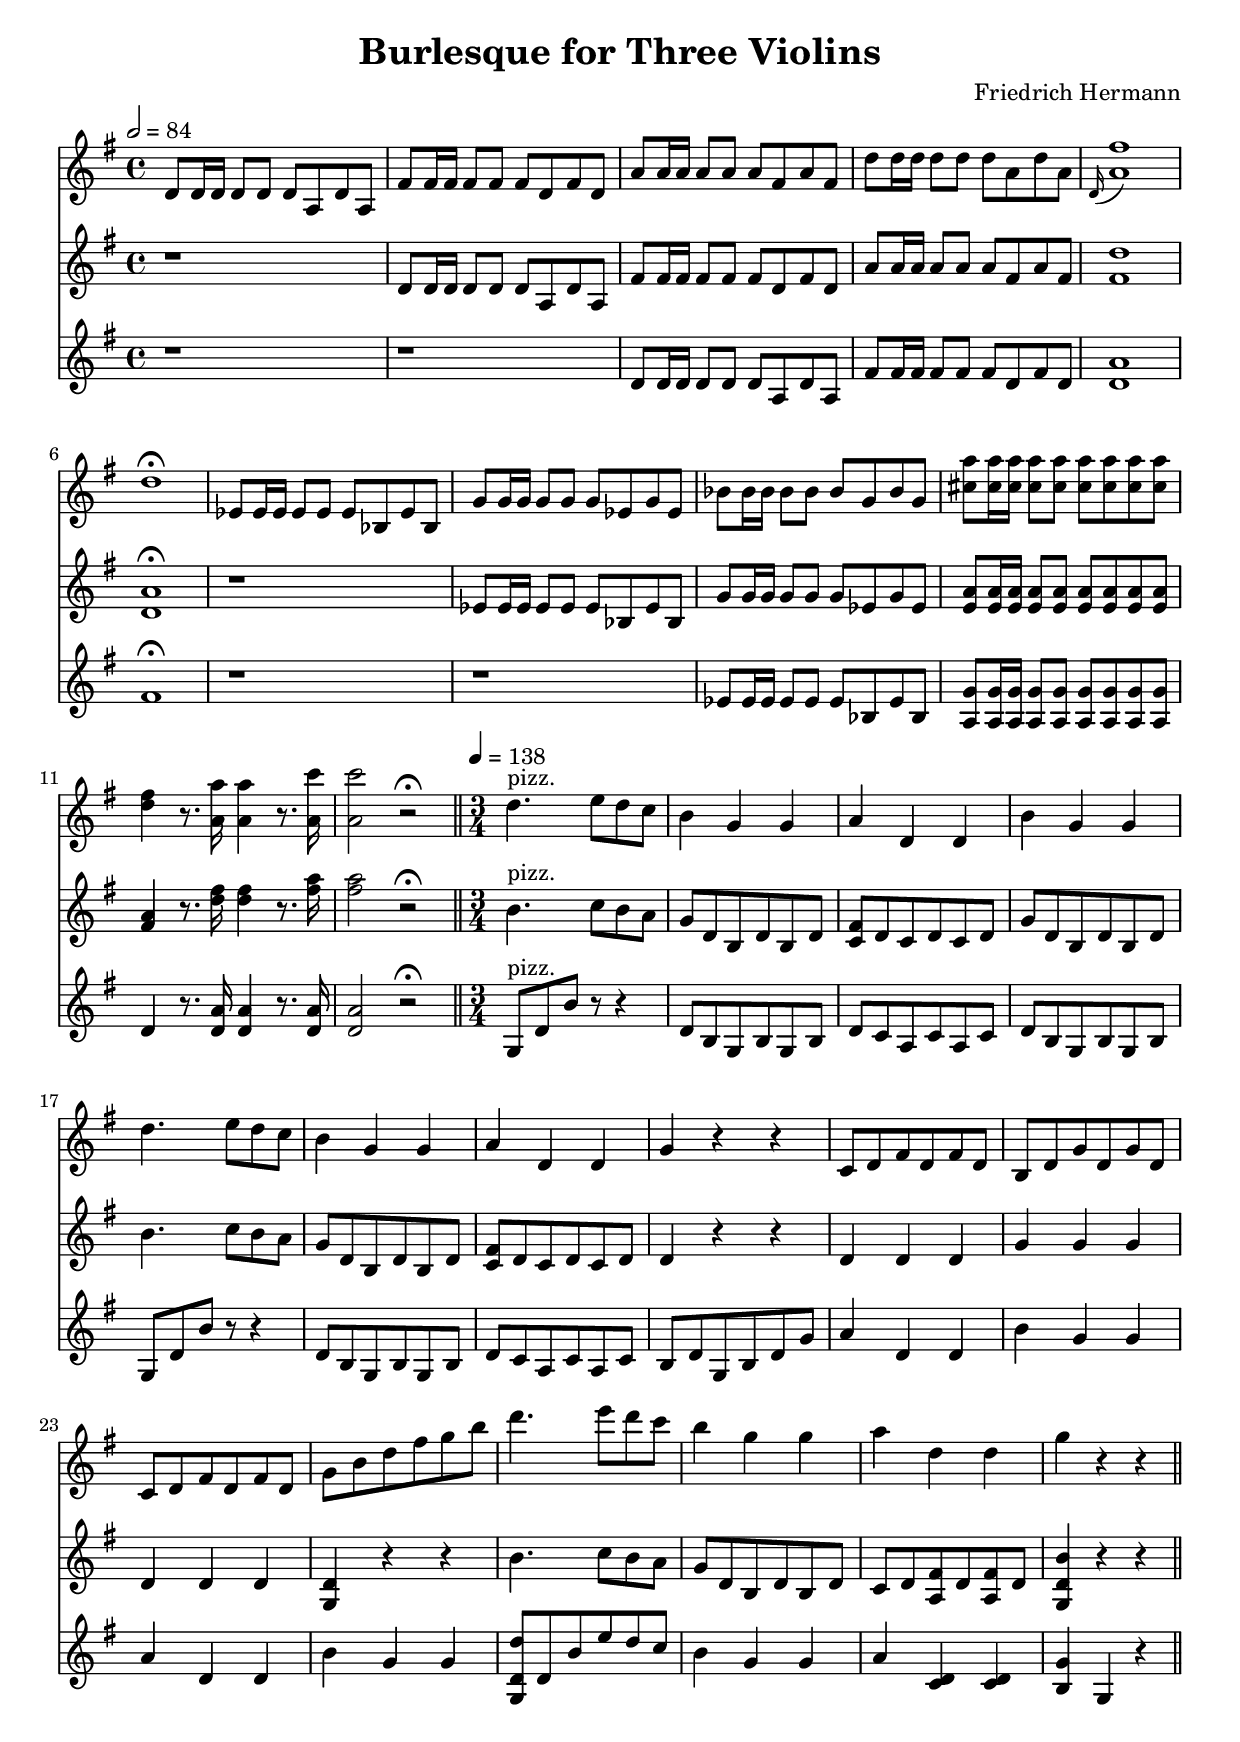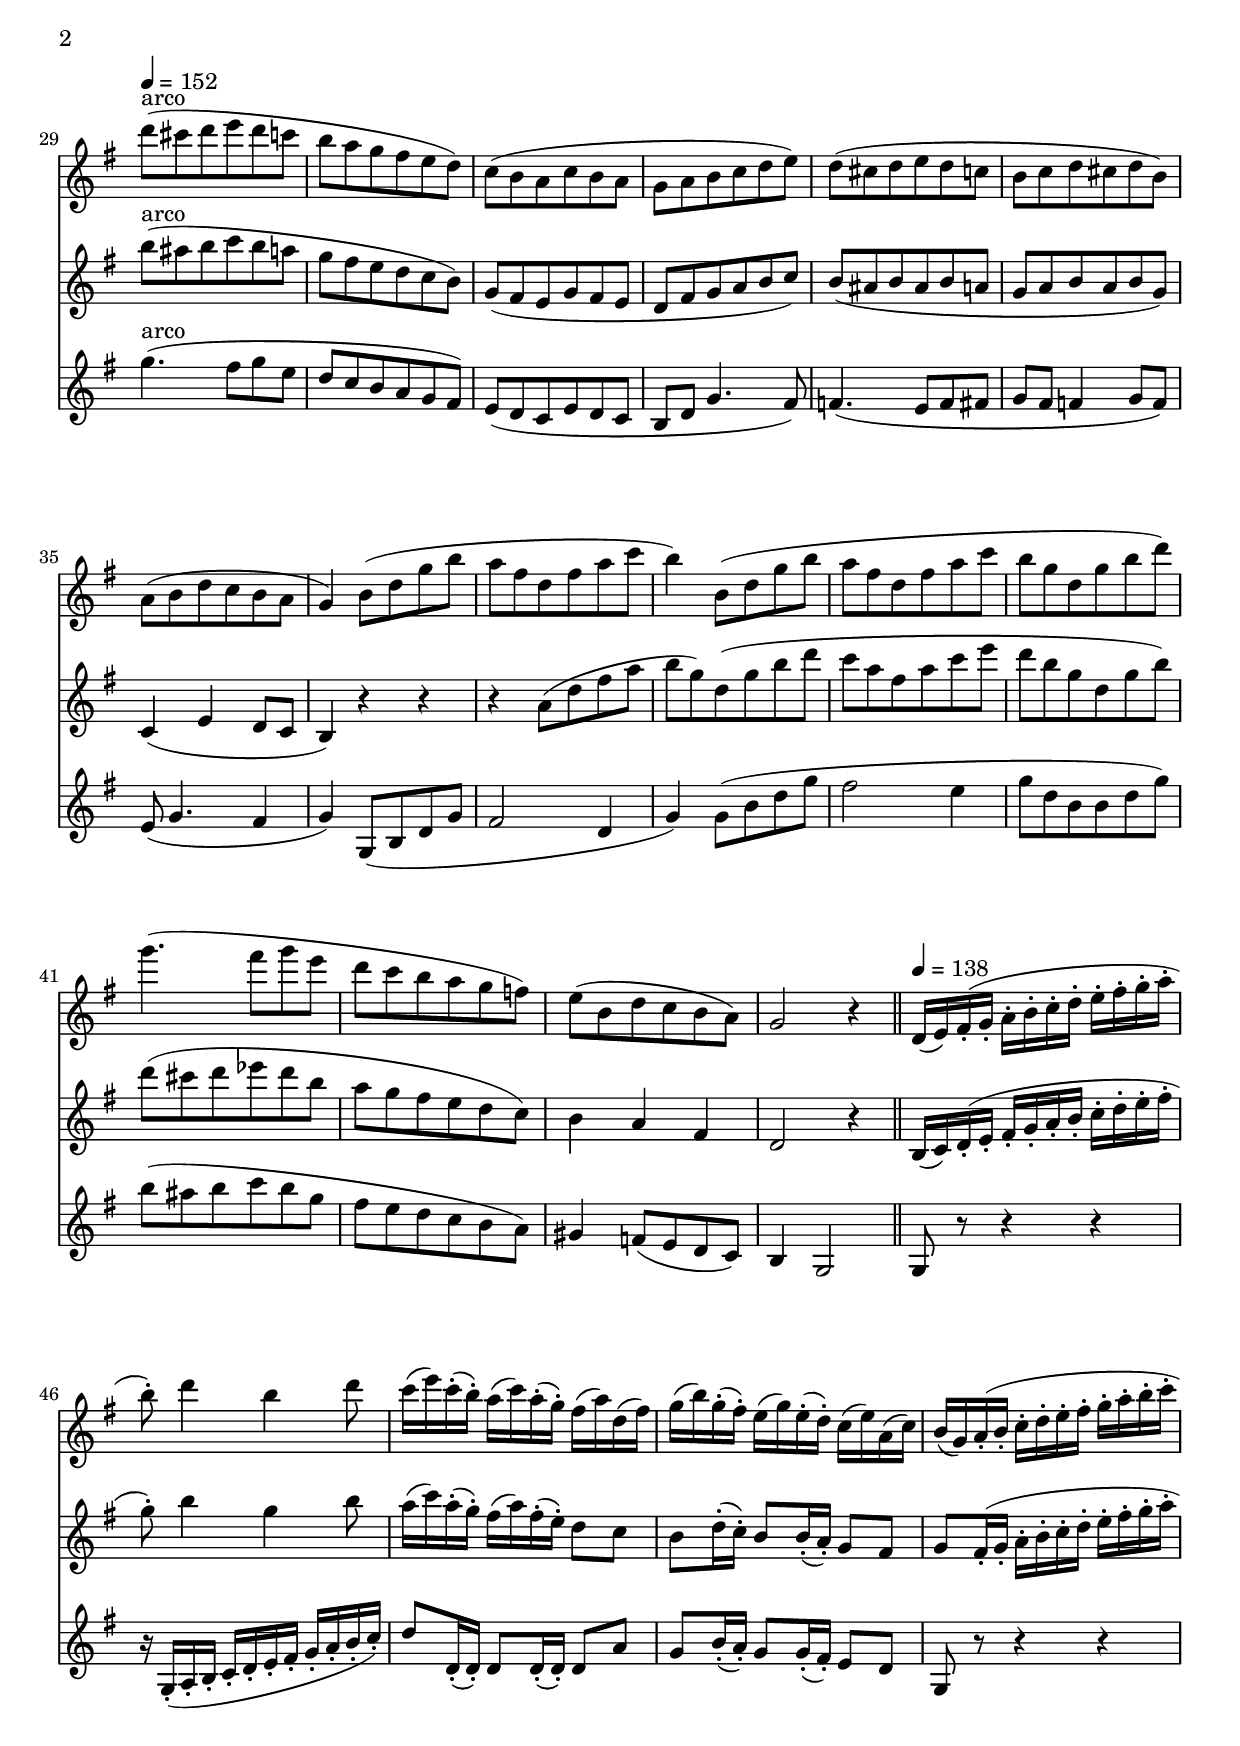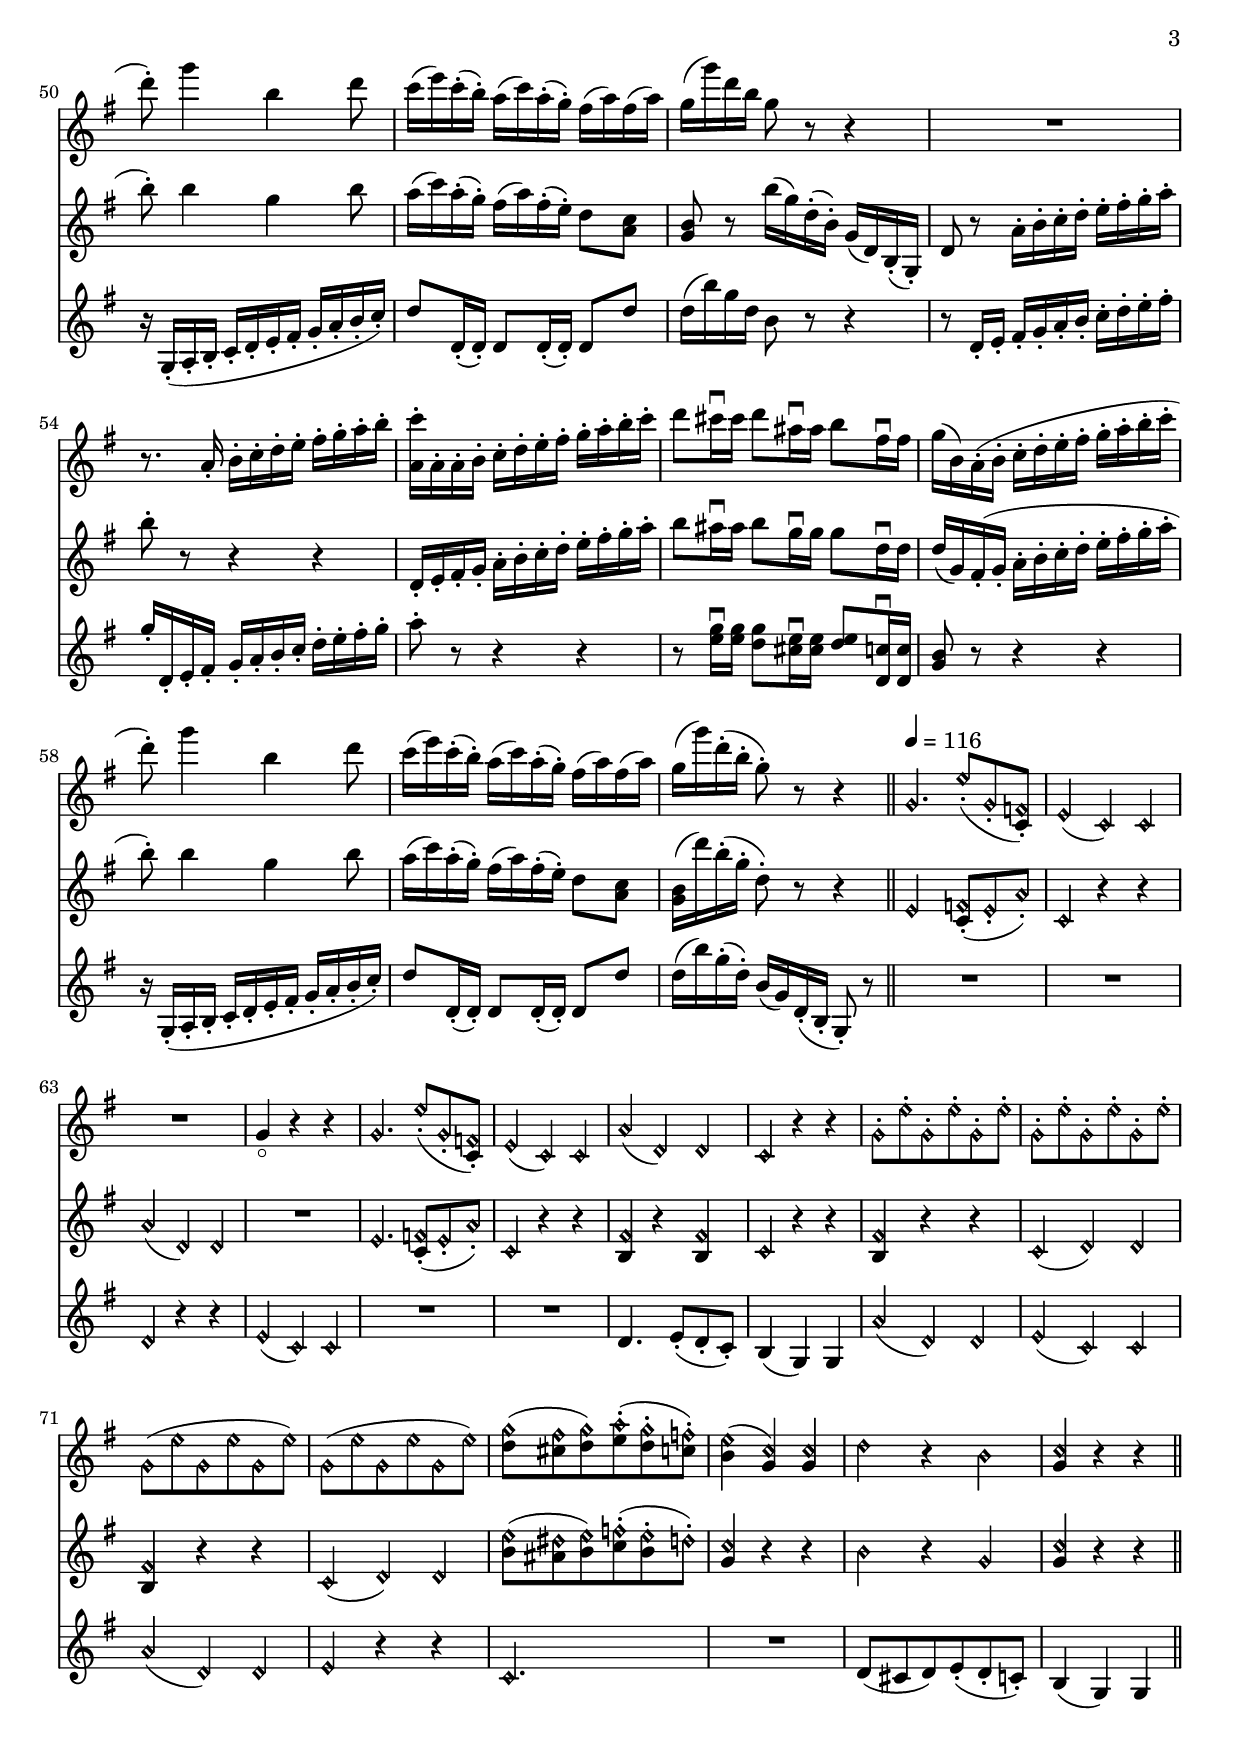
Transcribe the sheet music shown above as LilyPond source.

%% Generated by ../../scripts/lilypond-book.py
%% Options: [fragment,quote,relative=2,raggedright,indent=0\mm]
\version "2.12.3"

\paper {
  #(define dump-extents #t)
  linewidth = 160\mm - 2.0 * 0.4\in
  raggedright = ##t
  indent = 0\mm
}

intro-I =
\relative c'
{
\tempo 2=84
\time 4/4
\key g \major

d8 d16 d d8 d d a d a
fis'8 fis16 fis fis8 fis fis d fis d
a'8 a16 a a8 a a fis a fis
d' d16 d d8 d d a d a
\grace d,16 (<a' fis'>1)
d\fermata

%1 0:12
ees,8 ees16 ees ees8 ees ees bes ees bes
g' g16 g g8 g g ees g ees
bes' bes16 bes bes8 bes bes g bes g
<cis a'> <cis a'>16 <cis a'> <cis a'>8 <cis a'> <cis a'> <cis a'> <cis a'> <cis a'>
<d fis>4 r8. <a a'>16 <a a'>4 r8. <a c'>16
<a c'>2 r\fermata
\bar "||"
}


intro-II =
\relative c'
{
\tempo 2=84
\key g \major
\time 4/4

r1
d8 d16 d d8 d d a d a
fis'8 fis16 fis fis8 fis fis d fis d
a'8 a16 a a8 a a fis a fis
<fis d'>1
<d a'>\fermata

%2 0:12
r1
ees8 ees16 ees ees8 ees ees bes ees bes
g' g16 g g8 g g ees g ees
<e a> <e a>16 <e a> <e a>8 <e a> <e a> <e a> <e a> <e a>
<fis a>4 r8. <d' fis>16 <d fis>4 r8. <fis a>16
<fis a>2 r\fermata
\bar "||"
}




intro-III = \relative c'
{
\tempo 2=84
\key g \major
\time 4/4

r1
r1
d8 d16 d d8 d d a d a
fis'8 fis16 fis fis8 fis fis d fis d
<d a'>1
fis\fermata

%3 0:12
r1
r1
ees8 ees16 ees ees8 ees ees bes ees bes
<a g'> <a g'>16 <a g'> <a g'>8 <a g'> <a g'> <a g'> <a g'> <a g'> 
d4 r8. <d a'>16 <d a'>4 r8. <d a'>16
<d a'>2 r\fermata
\bar "||"


}

varone-I =
\relative c''
{
%1 0:26
\tempo 4=138
\time 3/4
d4.^"pizz." e8 d c
b4 g g
a d, d
b' g g

d'4. e8 d c
b4 g g
a d, d
g r r

%1 0:36
c,8 d fis d fis d
b d g d g d
c d fis d fis d
g b d fis g b

d4. e8 d c
b4 g g
a d, d
g r r
\bar "||"
}

varone-II =
\relative c''
{
%2 0:26
\time 3/4
b4.^"pizz." c8 b a
g8 d b d b d
<c fis> d c d c d
g d b d b d

b'4. c8 b a
g8 d b d b d
<c fis> d c d c d
d4 r r

%2 0:36
d4 d d
g g g
d d d
<g, d'> r r

b'4. c8 b a
g8 d b d b d
c d <a fis'> d <a fis'> d
<g, d' b'>4 r r
}



varone-III =
\relative c'
{
%3 0:26
\time 3/4
g8^"pizz." d' b' r r4
d,8 b g b g b
d c a c a c
d8 b g b g b

g d' b' r r4
d,8 b g b g b
d c a c a c
b d g, b d g

%3 0:36
a4 d, d
b' g g
a d, d
b' g g

<g, d' d'>8 d' b' e d c
b4 g g
a <c, d> <c d>
<b g'> g r

}


%{
<<
\new Staff {\varone-I}
\new Staff {\varone-II}
\new Staff {\varone-III}
>>
%}

vartwo-I =
\relative c''
{
\tempo 4=152
%1 var 2 0:48
d'8^"arco" (cis d e d c
b a g fis e d)
c (b a c b a
g a b c d e)

d (cis d e d c
b c d cis d b)
a (b d c b a
g4) b8 (d g b

a fis d fis a c
b4) b,8 (d g b
a fis d fis a c
b g d g b d)

g4. (fis8 g e
d c b a g f)
e (b d c b a)
g2 r4
\bar "||"}

vartwo-II =
\relative c'''
{
%2
b8^"arco" (ais b c b a
g fis e d c b)
g (fis e g fis e
d fis g a b c)

b (ais b ais b a
g a b a b g)
c,4 (e d8 c
b4) r r

r a'8 (d fis a
b g) d (g b d
c a fis a c e
d b g d g b)

d (cis d ees d b
a g fis e d c)
b4 a fis
d2 r4
}



vartwo-III =
\relative c'''
{
g4.^"arco" (fis8 g e
d c b a g fis)
e (d c e d c
b d g4. fis8)

f4. (e8 f fis
g fis f4 g8 f)
e (g4. fis4
g4) g,8 (b d g

fis2 d4
g4) g8 (b d g
fis2 e4
g8 d b b d g)

b (ais b c b g
fis e d c b a)
gis4 f8 (e d c)
b4 g2
}

%{
\score
{
<<
\time 3/4
\new Staff {
  \key g \major
  \vartwo-I}
\new Staff {
  \key g \major
  \vartwo-II}
\new Staff {
  \key g \major
  \vartwo-III}
>>

\layout{}
\midi {}
}
%}

varthree-I =
\relative c'
{
\tempo 4=138
%1 var3
d16 (e) fis-. (g-. a-. b-. c-. d-. e-. fis-. g-. a-.
b8-.) d4 b d8
c16 (e) c-. (b-.) a ( c) a-. (g-.) fis (a) d, (fis)
g (b) g-. (fis-.) e (g) e-. (d-.) c (e) a, (c )

b (g) a-. (b-. c-. d-. e-. fis-. g-. a-. b-. c-.
d8-.) g4 b, d8
c16 (e) c-. (b-.) a (c ) a-. (g-.) fis (a) fis (a)
g (g') d b g8 r r4

R2.
r8. a,16-. b-. c-. d-. e-. fis-. g-. a-. b-.
<c a,>-. a,-. a-. b-. c-. d-. e-. fis-. g-. a-. b-. c-.
d8 cis16\downbow cis d8 ais16\downbow ais b8 fis16\downbow fis

g (b,) a-. (b-. c-. d-. e-. fis-. g-. a-. b-. c-.
d8-.) g4 b, d8
c16 (e) c-. (b-.) a (c ) a-. (g-.) fis (a) fis (a)
g (g') d-. (b-. g8-.) r r4
\bar "||"
}

varthree-II =
\relative c'
{
b16 (c ) d-. (e-. fis-. g-. a-. b-. c-. d-. e-. fis-.
g8-.) b4 g b8
a16 (c ) a-. (g-.) fis (a) fis-. (e-.) d8 c
b d16-. (c-.) b8 b16-. (a-.) g8 fis

g fis16-. (g-. a-. b-. c-. d-. e-. fis-. g-. a-.
b8-.) b4 g b8
a16 (c ) a-. (g-.) fis (a) fis-. (e-.) d8 <a c>
<g b> r b'16 (g) d-. (b-.) g (d) b-. (g-.)

d'8 r a'16-. b-. c-. d-. e-. fis-. g-. a-.
b8-. r r4 r
d,,16-. e-. fis-. g-. a-. b-. c-. d-. e-. fis-. g-. a-.
b8 ais16\downbow ais b8 g16\downbow g g8 d16\downbow d

d (g,) fis-. (g-. a-. b-. c-. d-. e-. fis-. g-. a-.
b8-.) b4 g b8
a16 (c ) a-. (g-.) fis (a) fis-. (e-.) d8 <a c>
<g b>16 (d'') b-. (g-. d8-.) r r4
\bar "||"
}

varthree-III =
\relative c'
{
g8 r r4 r
r16 g-. (a-. b-. c-. d-. e-. fis-. g-. a-. b-. c-.)
d8 d,16-. (d-.) d8 d16-. (d-.) d8 a'
g8 b16-. (a-.) g8 g16-. (fis-.) e8 d

g,8 r r4 r
r16 g-. (a-. b-. c-. d-. e-. fis-. g-. a-. b-. c-.)
d8 d,16-. (d-.) d8 d16-. (d-.) d8 d'
d16 (b') g d b8 r r4

r8 d,16-. e-. fis-. g-. a-. b-. c-. d-. e-. fis-.
g-. d,-. e-. fis-. g-. a-. b-. c-. d-. e-. fis-. g-.
a8-. r r4 r
r8 <e g>16\downbow <e g> <d g>8 <cis e>16\downbow <cis e> <d e>8
  <d, c'>16\downbow <d c'>

<g b>8 r r4 r
r16 g,-. (a-. b-. c-. d-. e-. fis-. g-. a-. b-. c-.)
d8 d,16-. (d-.) d8 d16-. (d-.) d8 d'
d16 (b') g-. (d-.) b (g) d-. (b-. g8-.) r
\bar "||"
}

%{
\score
{
<<
\time 3/4
\new Staff {
  \key g \major
  \varthree-I}
\new Staff {
  \key g \major
  \varthree-II}
\new Staff {
  \key g \major
  \varthree-III}
>>

\layout{}
\midi {}
}
%}


%\include "var4.ly"
varfive-I =
\relative c''
{
\tempo 4=116
\harmonicsOn
g4. e'8\staccato (g,\staccato \harmonicsOff <c, f\harmonic>\staccato)
\harmonicsOn e4 (c ) c
R2.
\harmonicsOff g'4_\flageolet \harmonicsOn r r

g4. e'8\staccato (g,\staccato \harmonicsOff <c, f\harmonic>\staccato)
\harmonicsOn e4 (c ) c
a' (d, ) d
c r r

g'8\staccato e'\staccato g,\staccato e'\staccato g,\staccato e'\staccato
g,\staccato e'\staccato g,\staccato e'\staccato g,\staccato e'\staccato
g, (e' g, e' g, e')
g, (e' g, e' g, e')

\harmonicsOff <d g\harmonic> (<cis fis\harmonic> <d g\harmonic>)
  <e a\harmonic>\staccato (<d g\harmonic>\staccato <c f\harmonic>\staccato)
<b e\harmonic>4 (<g c\harmonic>) <g c\harmonic>
\harmonicsOn d' r b
\harmonicsOff <g c\harmonic> r r \harmonicsOff


\bar "||"
}

varfive-II =
\relative c'''
{
\harmonicsOff e,,4.\harmonic \harmonicsOff <c f\harmonic>8\staccato
  (\harmonicsOn e\staccato a\staccato)
c,4 r r
a' (d,) d
R2.

e4. \harmonicsOff <c f\harmonic>8\staccato
  (\harmonicsOn e\staccato a\staccato)
c,4 r r
\harmonicsOff <b fis'\harmonic> r <b fis'\harmonic>
\harmonicsOn c r r \harmonicsOff

\harmonicsOff <b fis'\harmonic> r r
\harmonicsOn c (d) d
\harmonicsOff <b fis'\harmonic> r r
\harmonicsOn c (d) d

\harmonicsOff <b' e\harmonic>8 (<ais dis\harmonic> <b e\harmonic>)
  <c f\harmonic>\staccato (<b e\harmonic>\staccato \harmonicsOn d\staccato)
\harmonicsOff <g, c\harmonic>4 r r
\harmonicsOn b r g
\harmonicsOff <g c\harmonic> r r
}

varfive-III =
\relative c'
{
R2.
R2.
\harmonicsOn d4 r r
e4 (c ) c \harmonicsOff

R2.
R2.
d4. e8\staccato (d\staccato c\staccato)
b4 (g) g

\harmonicsOn a' (d,) d
e (c ) c
a' (d,) d
e r r

c2.
R2.
\harmonicsOff d8 (cis d) e\staccato (d\staccato c\staccato)
b4 (g) g
}

%{
\score
{
<<
\time 3/4
\new Staff {
  \tempo 4=116
  \key g \major
  \varfive-I}
\new Staff {
  \key g \major
  \varfive-II}
\new Staff {
  \key g \major
  \varfive-III}
>>

\layout{}
\midi {}
}
%}


%\include "var6.ly"
%\include "var7.ly"
%\include "var8.ly"
%\include "var9.ly"
%\include "var10.ly"




\header {
  title = "Burlesque for Three Violins"
  composer = "Friedrich Hermann"
}

\score{
<<
\new Staff {
  \intro-I
  \varone-I    % 0:26 pizz theme
  \vartwo-I    % 0:48 scaley arpeggioey slury var
  \varthree-I  % 1:10 up-bow staccato
%  \varfour-I   % 1:33 chordy spiccato
  \varfive-I   % 2:01 harmonics
%  \varsix-I    % 2:30 trilly grace notey
%  \varseven-I  % 3:02 ------ chorale attacca
%  \vareight-I  % 3:38 lengthened harmonic
%  \varnine-I   % 4:03 galloping spiccato attacca
%  \varten-I    % 4:22 duples/finish
}
\new Staff {
  \intro-II
  \varone-II
  \vartwo-II
  \varthree-II
%  \varfour-II
  \varfive-II
%  \varsix-II
%  \varseven-II
%  \vareight-II
%  \varnine-II
%  \varten-II
}
\new Staff {
  \intro-III
  \varone-III
  \vartwo-III
   \varthree-III
%  \varfour-III
  \varfive-III
%  \varsix-III
%  \varseven-III
%  \vareight-III
%  \varnine-III
%  \varten-III
}
>>

\layout{}
\midi {}
}
